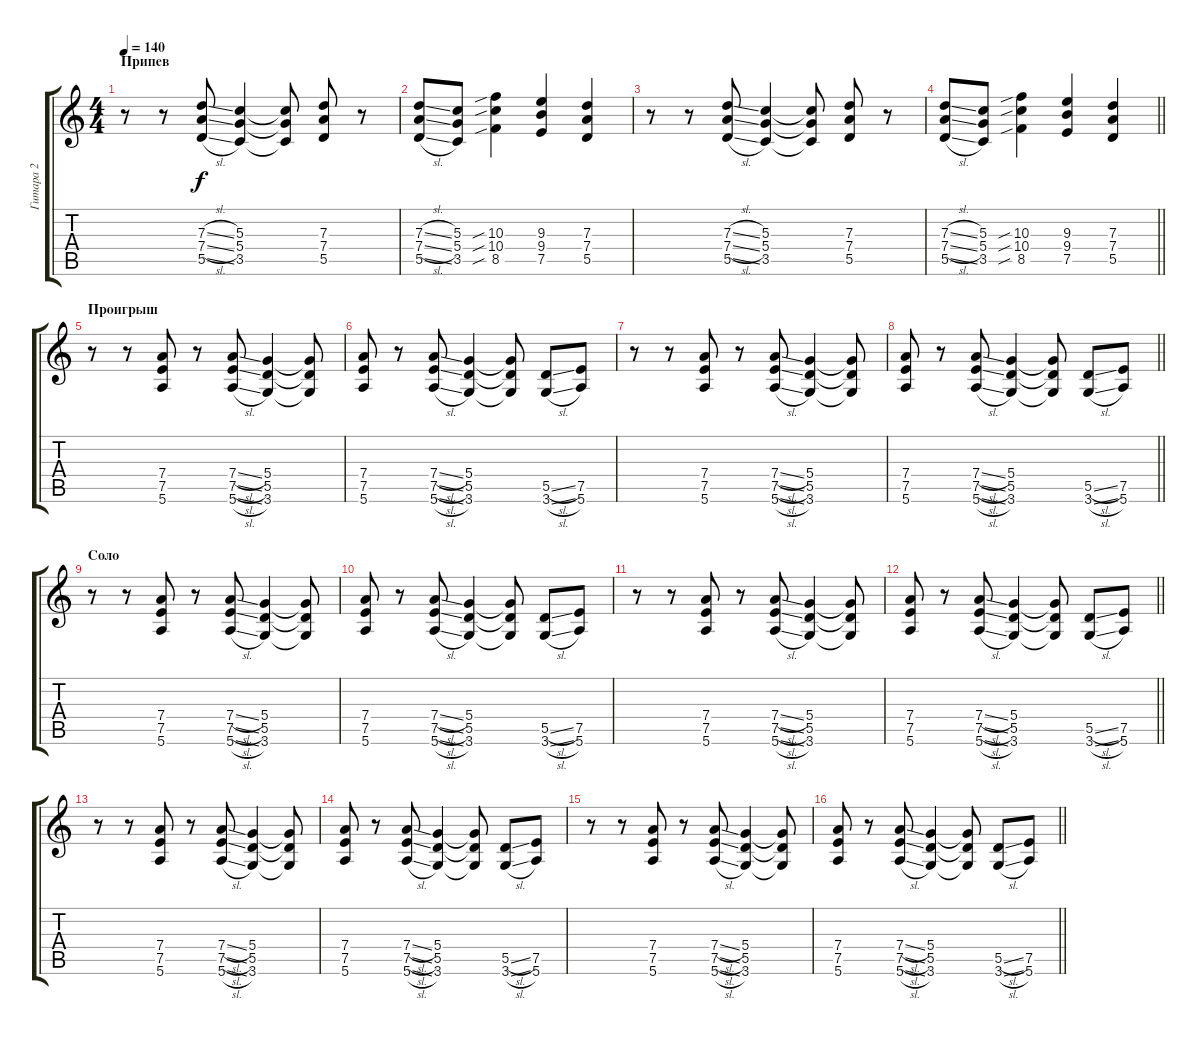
\track ("Гитара 2" "Гитара 2") {instrument overdrivenguitar}
\staff {score tabs}
\tuning (E4 B3 G3 D3 A2 E2) {hide}
\ts (4 4)
\section ("" "Припев")
\tempo 140
\clef g2
\ks c
r.8{dy f} r.8 (7.3{sl} 7.4{sl} 5.5{sl}).8 (5.3 5.4 3.5).4 (5.3{t} 5.4{t} 3.5{t}).8 (7.3 7.4 5.5).8 r.8 |
(7.3{sl} 7.4{sl} 5.5{sl}).8 (5.3 5.4 3.5).8 (10.3{sib} 10.4{sib} 8.5{sib}).4 (9.3 9.4 7.5).4 (7.3 7.4 5.5).4 |
r.8 r.8 (7.3{sl} 7.4{sl} 5.5{sl}).8 (5.3 5.4 3.5).4 (5.3{t} 5.4{t} 3.5{t}).8 (7.3 7.4 5.5).8 r.8 |
\barLineRight lightlight
(7.3{sl} 7.4{sl} 5.5{sl}).8 (5.3 5.4 3.5).8 (10.3{sib} 10.4{sib} 8.5{sib}).4 (9.3 9.4 7.5).4 (7.3 7.4 5.5).4 |
\section ("" "Проигрыш")
r.8 r.8 (7.4 7.5 5.6).8 r.8 (7.4{sl} 7.5{sl} 5.6{sl}).8 (5.4 5.5 3.6).4 (5.4{t} 5.5{t} 3.6{t}).8 |
(7.4 7.5 5.6).8 r.8 (7.4{sl} 7.5{sl} 5.6{sl}).8 (5.4 5.5 3.6).4 (5.4{t} 5.5{t} 3.6{t}).8 (5.5{sl} 3.6{sl}).8 (7.5 5.6).8 |
r.8 r.8 (7.4 7.5 5.6).8 r.8 (7.4{sl} 7.5{sl} 5.6{sl}).8 (5.4 5.5 3.6).4 (5.4{t} 5.5{t} 3.6{t}).8 |
\barLineRight lightlight
(7.4 7.5 5.6).8 r.8 (7.4{sl} 7.5{sl} 5.6{sl}).8 (5.4 5.5 3.6).4 (5.4{t} 5.5{t} 3.6{t}).8 (5.5{sl} 3.6{sl}).8 (7.5 5.6).8 |
\section ("" "Соло")
r.8 r.8 (7.4 7.5 5.6).8 r.8 (7.4{sl} 7.5{sl} 5.6{sl}).8 (5.4 5.5 3.6).4 (5.4{t} 5.5{t} 3.6{t}).8 |
(7.4 7.5 5.6).8 r.8 (7.4{sl} 7.5{sl} 5.6{sl}).8 (5.4 5.5 3.6).4 (5.4{t} 5.5{t} 3.6{t}).8 (5.5{sl} 3.6{sl}).8 (7.5 5.6).8 |
r.8 r.8 (7.4 7.5 5.6).8 r.8 (7.4{sl} 7.5{sl} 5.6{sl}).8 (5.4 5.5 3.6).4 (5.4{t} 5.5{t} 3.6{t}).8 |
\barLineRight lightlight
(7.4 7.5 5.6).8 r.8 (7.4{sl} 7.5{sl} 5.6{sl}).8 (5.4 5.5 3.6).4 (5.4{t} 5.5{t} 3.6{t}).8 (5.5{sl} 3.6{sl}).8 (7.5 5.6).8 |
r.8 r.8 (7.4 7.5 5.6).8 r.8 (7.4{sl} 7.5{sl} 5.6{sl}).8 (5.4 5.5 3.6).4 (5.4{t} 5.5{t} 3.6{t}).8 |
(7.4 7.5 5.6).8 r.8 (7.4{sl} 7.5{sl} 5.6{sl}).8 (5.4 5.5 3.6).4 (5.4{t} 5.5{t} 3.6{t}).8 (5.5{sl} 3.6{sl}).8 (7.5 5.6).8 |
r.8 r.8 (7.4 7.5 5.6).8 r.8 (7.4{sl} 7.5{sl} 5.6{sl}).8 (5.4 5.5 3.6).4 (5.4{t} 5.5{t} 3.6{t}).8 |
\barLineRight lightlight
(7.4 7.5 5.6).8 r.8 (7.4{sl} 7.5{sl} 5.6{sl}).8 (5.4 5.5 3.6).4 (5.4{t} 5.5{t} 3.6{t}).8 (5.5{sl} 3.6{sl}).8 (7.5 5.6).8
